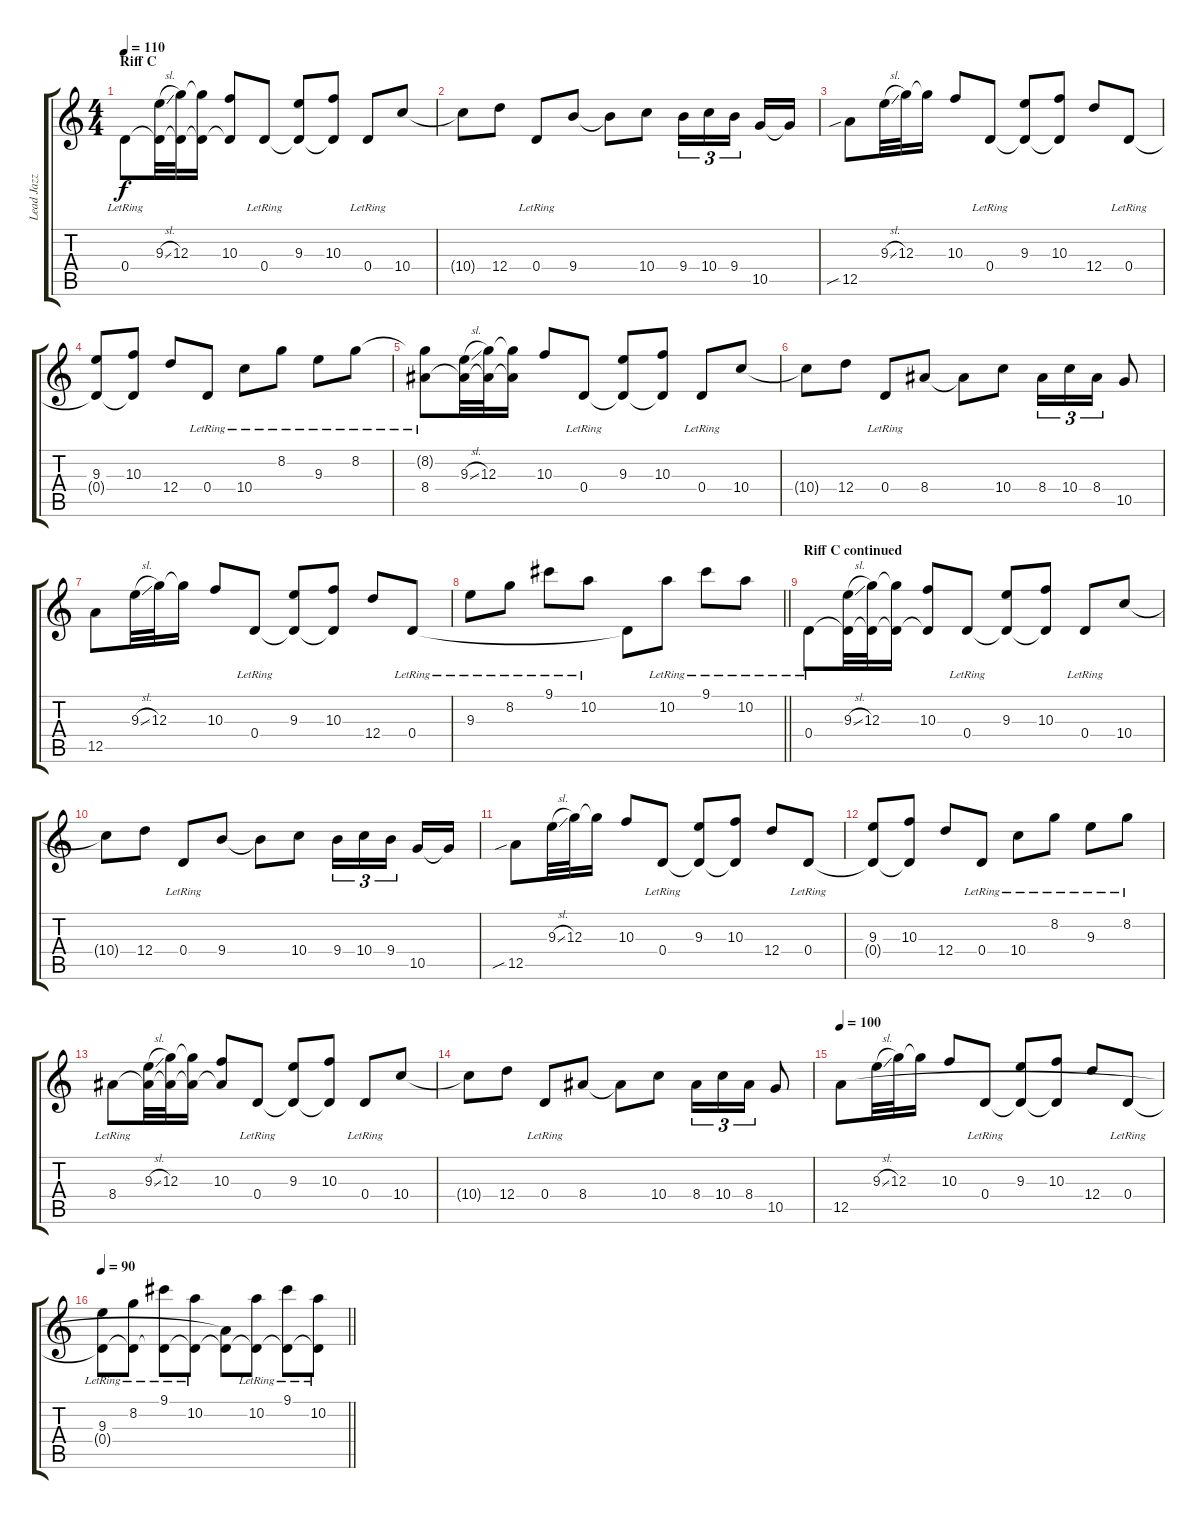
\track ("Lead Jazz" "Lead Jazz") {instrument electricguitarjazz}
\staff {score tabs}
\tuning (E4 B3 G3 D3 A2 E2) {hide}
\ts (4 4)
\section ("" "Riff C")
\tempo 110
\clef g2
\ks c
0.4{lr}.8{dy f} (9.3{sl} 0.4{t}).32 (12.3 0.4{t}).32 (12.3{t} 0.4{t}).16 (10.3 0.4{t}).8 0.4{lr}.8 (9.3 0.4{t}).8 (10.3 0.4{t}).8 0.4{lr}.8 10.4.8 |
10.4{t}.8 12.4.8 0.4{lr}.8 9.4.8 9.4{t}.8 10.4.8 9.4.16{tu (3 2)} 10.4.16{tu (3 2)} 9.4.16{tu (3 2) beam splitsecondary} 10.5.16 10.5{t}.16 |
12.5{sib}.8 9.3{sl}.32 12.3.32 12.3{t}.16 10.3.8 0.4{lr}.8 (9.3 0.4{t}).8 (10.3 0.4{t}).8 12.4.8 0.4{lr}.8 |
(9.3 0.4{t}).8 (10.3 0.4{t}).8 12.4.8 0.4{lr}.8 10.4{lr}.8 8.2{lr}.8 9.3{lr}.8 8.2{lr}.8 |
(8.2{t} 8.4{lr}).8 (9.3{sl} 8.4{t}).32 (12.3 8.4{t}).32 (12.3{t} 8.4{t}).16 10.3.8 0.4{lr}.8 (9.3 0.4{t}).8 (10.3 0.4{t}).8 0.4{lr}.8 10.4.8 |
10.4{t}.8 12.4.8 0.4{lr}.8 8.4.8 8.4{t}.8 10.4.8 8.4.16{tu (3 2)} 10.4.16{tu (3 2)} 8.4.16{tu (3 2)} 10.5.8 |
12.5.8 9.3{sl}.32 12.3.32 12.3{t}.16 10.3.8 0.4{lr}.8 (9.3 0.4{t}).8 (10.3 0.4{t}).8 12.4.8 0.4{lr}.8 |
\barLineRight lightlight
9.3{lr}.8 8.2{lr}.8 9.1{lr}.8 10.2{lr}.8 0.4{t}.8 10.2{lr}.8 9.1{lr}.8 10.2{lr}.8 |
\section ("" "Riff C continued")
0.4{lr}.8 (9.3{sl} 0.4{t}).32 (12.3 0.4{t}).32 (12.3{t} 0.4{t}).16 (10.3 0.4{t}).8 0.4{lr}.8 (9.3 0.4{t}).8 (10.3 0.4{t}).8 0.4{lr}.8 10.4.8 |
10.4{t}.8 12.4.8 0.4{lr}.8 9.4.8 9.4{t}.8 10.4.8 9.4.16{tu (3 2)} 10.4.16{tu (3 2)} 9.4.16{tu (3 2) beam splitsecondary} 10.5.16 10.5{t}.16 |
12.5{sib}.8 9.3{sl}.32 12.3.32 12.3{t}.16 10.3.8 0.4{lr}.8 (9.3 0.4{t}).8 (10.3 0.4{t}).8 12.4.8 0.4{lr}.8 |
(9.3 0.4{t}).8 (10.3 0.4{t}).8 12.4.8 0.4{lr}.8 10.4{lr}.8 8.2{lr}.8 9.3{lr}.8 8.2{lr}.8 |
8.4{lr}.8 (9.3{sl} 8.4{t}).32 (12.3 8.4{t}).32 (12.3{t} 8.4{t}).16 (10.3 8.4{t}).8 0.4{lr}.8 (9.3 0.4{t}).8 (10.3 0.4{t}).8 0.4{lr}.8 10.4.8 |
10.4{t}.8 12.4.8 0.4{lr}.8 8.4.8 8.4{t}.8 10.4.8 8.4.16{tu (3 2)} 10.4.16{tu (3 2)} 8.4.16{tu (3 2)} 10.5.8 |
\tempo 100
12.5.8 9.3{sl}.32 12.3.32 12.3{t}.16 10.3.8 0.4{lr}.8 (9.3 0.4{t}).8 (10.3 0.4{t}).8 12.4.8 0.4{lr}.8 |
\tempo 90
\barLineRight lightlight
(9.3{lr} 0.4{t}).8 (8.2{lr} 0.4{t}).8 (9.1{lr} 0.4{t}).8 (10.2{lr} 0.4{t}).8 (0.4{t} 12.5{t}).8 (10.2{lr} 0.4{t}).8 (9.1{lr} 0.4{t}).8 (10.2{lr} 0.4{t}).8
